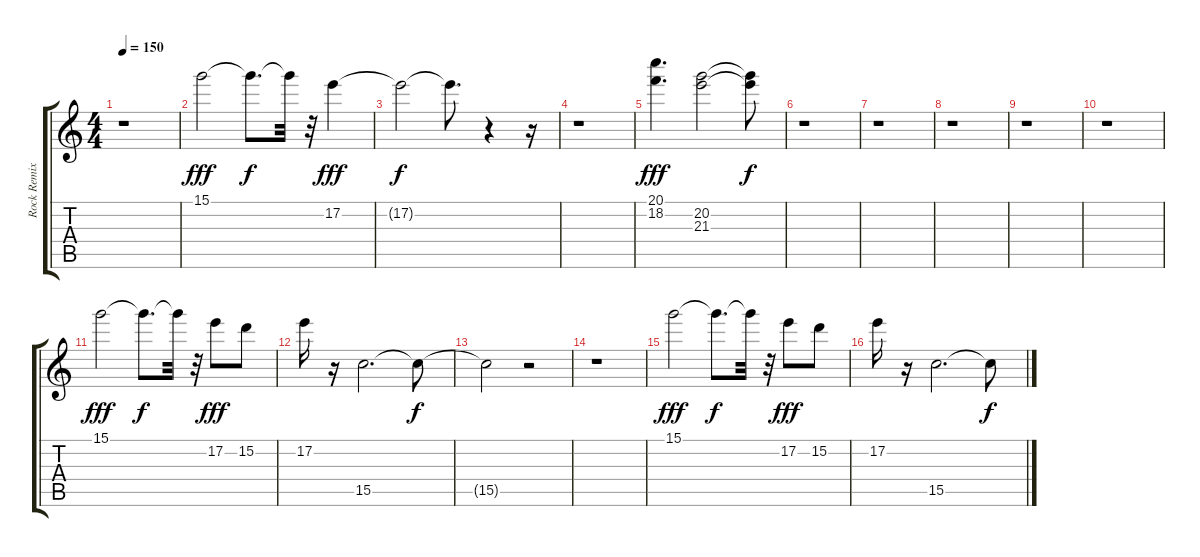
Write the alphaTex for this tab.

\track ("Rock Remix" "Rock Remix") {instrument distortionguitar}
\staff {score tabs}
\tuning (E4 B3 G3 D3 A2 E2) {hide}
\ts (4 4)
\tempo 150
\clef g2
\ks c
r.1{dy fff} |
15.1.2 15.1{t}.8{d dy f} 15.1{t}.32 r.32 17.2.4{dy fff} |
17.2{t}.2{dy f} 17.2{t}.8{d} r.4 r.16 |
r.1 |
(20.1 18.2).4{d dy fff} (20.2 21.3).2 (20.2{t} 21.3{t}).8{dy f} |
r.1 |
r.1 |
r.1 |
r.1 |
r.1 |
15.1.2{dy fff} 15.1{t}.8{d dy f} 15.1{t}.32 r.32 17.2.8{dy fff} 15.2.8 |
17.2.16 r.16 15.5.2{d} 15.5{t}.8{dy f} |
15.5{t}.2 r.2 |
r.1 |
15.1.2{dy fff} 15.1{t}.8{d dy f} 15.1{t}.32 r.32 17.2.8{dy fff volume 12} 15.2.8{volume 12} |
17.2.16{volume 12} r.16 15.5.2{d volume 12} 15.5{t}.8{dy f}
